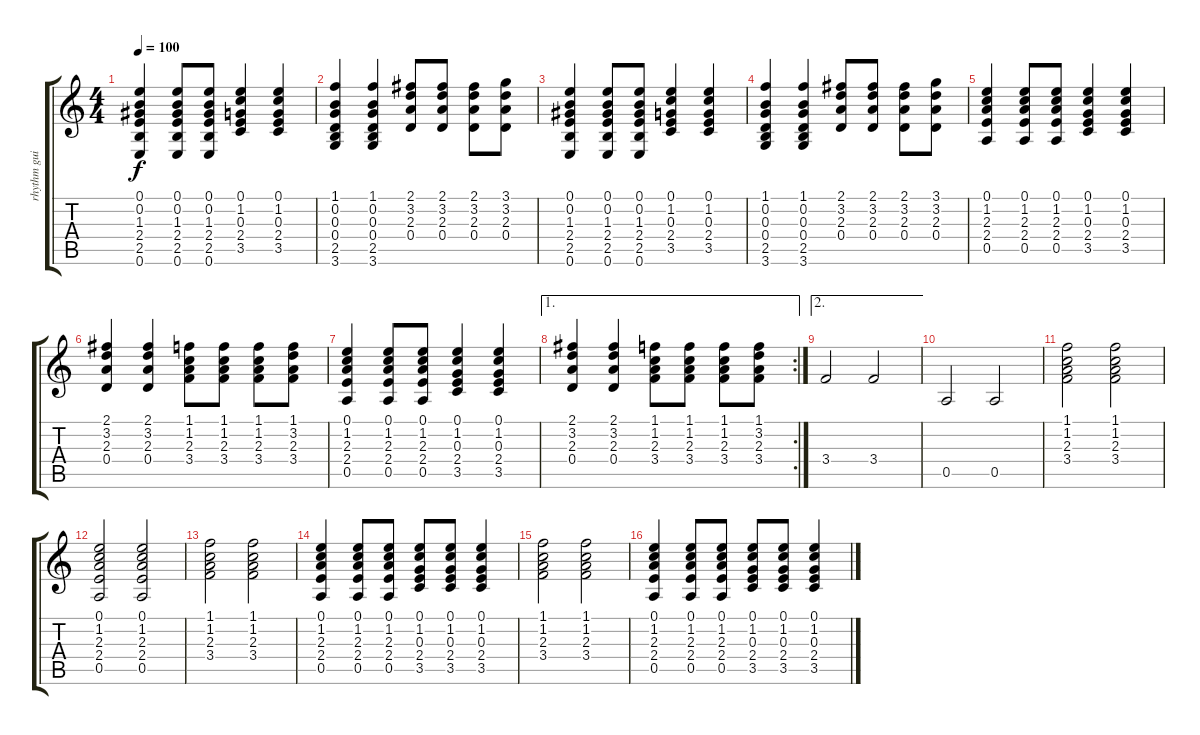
\track ("rhythm guitar" "rhythm gui") {instrument acousticguitarnylon}
\staff {score tabs}
\tuning (E4 B3 G3 D3 A2 E2) {hide}
\ts (4 4)
\tempo 100
\clef g2
\ks c
(0.1 0.2 1.3 2.4 2.5 0.6).4{dy f instrument acousticguitarnylon} (0.1 0.2 1.3 2.4 2.5 0.6).8 (0.1 0.2 1.3 2.4 2.5 0.6).8 (0.1 1.2 0.3 2.4 3.5).4 (0.1 1.2 0.3 2.4 3.5).4 |
(1.1 0.2 0.3 0.4 2.5 3.6).4 (1.1 0.2 0.3 0.4 2.5 3.6).4 (2.1 3.2 2.3 0.4).8 (2.1 3.2 2.3 0.4).8 (2.1 3.2 2.3 0.4).8 (3.1 3.2 2.3 0.4).8 |
(0.1 0.2 1.3 2.4 2.5 0.6).4 (0.1 0.2 1.3 2.4 2.5 0.6).8 (0.1 0.2 1.3 2.4 2.5 0.6).8 (0.1 1.2 0.3 2.4 3.5).4 (0.1 1.2 0.3 2.4 3.5).4 |
(1.1 0.2 0.3 0.4 2.5 3.6).4 (1.1 0.2 0.3 0.4 2.5 3.6).4 (2.1 3.2 2.3 0.4).8 (2.1 3.2 2.3 0.4).8 (2.1 3.2 2.3 0.4).8 (3.1 3.2 2.3 0.4).8 |
(0.1 1.2 2.3 2.4 0.5).4 (0.1 1.2 2.3 2.4 0.5).8 (0.1 1.2 2.3 2.4 0.5).8 (0.1 1.2 0.3 2.4 3.5).4 (0.1 1.2 0.3 2.4 3.5).4 |
(2.1 3.2 2.3 0.4).4 (2.1 3.2 2.3 0.4).4 (1.1 1.2 2.3 3.4).8 (1.1 1.2 2.3 3.4).8 (1.1 1.2 2.3 3.4).8 (1.1 3.2 2.3 3.4).8 |
(0.1 1.2 2.3 2.4 0.5).4 (0.1 1.2 2.3 2.4 0.5).8 (0.1 1.2 2.3 2.4 0.5).8 (0.1 1.2 0.3 2.4 3.5).4 (0.1 1.2 0.3 2.4 3.5).4 |
\ae 1
\rc 2
(2.1 3.2 2.3 0.4).4 (2.1 3.2 2.3 0.4).4 (1.1 1.2 2.3 3.4).8 (1.1 1.2 2.3 3.4).8 (1.1 1.2 2.3 3.4).8 (1.1 3.2 2.3 3.4).8 |
\ae 2
3.4.2 3.4.2 |
0.5.2 0.5.2 |
(1.1 1.2 2.3 3.4).2 (1.1 1.2 2.3 3.4).2 |
(0.1 1.2 2.3 2.4 0.5).2 (0.1 1.2 2.3 2.4 0.5).2 |
(1.1 1.2 2.3 3.4).2 (1.1 1.2 2.3 3.4).2 |
(0.1 1.2 2.3 2.4 0.5).4 (0.1 1.2 2.3 2.4 0.5).8 (0.1 1.2 2.3 2.4 0.5).8 (0.1 1.2 0.3 2.4 3.5).8 (0.1 1.2 0.3 2.4 3.5).8 (0.1 1.2 0.3 2.4 3.5).4 |
(1.1 1.2 2.3 3.4).2 (1.1 1.2 2.3 3.4).2 |
(0.1 1.2 2.3 2.4 0.5).4 (0.1 1.2 2.3 2.4 0.5).8 (0.1 1.2 2.3 2.4 0.5).8 (0.1 1.2 0.3 2.4 3.5).8 (0.1 1.2 0.3 2.4 3.5).8 (0.1 1.2 0.3 2.4 3.5).4
